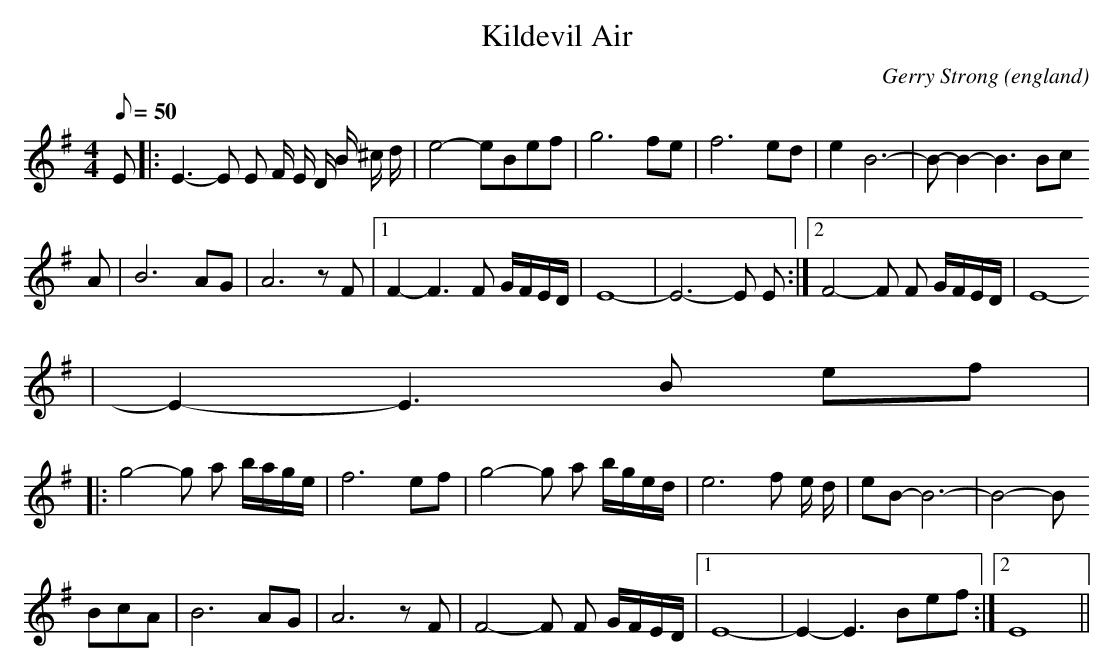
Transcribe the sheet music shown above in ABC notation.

X:1
T:Kildevil Air
O:england
M:4/4
L:1/8
Q:50
C:Gerry Strong
K:G
E|:E3-E E F/2 E/2 D/2 B/2 ^c/2 d/2|e4-eBef|g6 fe|f6 ed|e2 B6-|B-B2-B3 Bc
A|B6 AG|A6 z F|1F2-F3 F G/2F/2E/2D/2|E8-|E6-E E:|2F4-F F G/2F/2E/2D/2|E8
-|E2-E3 B ef|
|:g4-g a b/2a/2g/2e/2|f6 ef|g4-g a b/2g/2e/2d/2|e6 f e/2 d/2|eB-B6-|B4-B
BcA|B6 AG|A6 z F|F4-F F G/2F/2E/2D/2|1E8-|E2-E3 Bef:|2E8||
